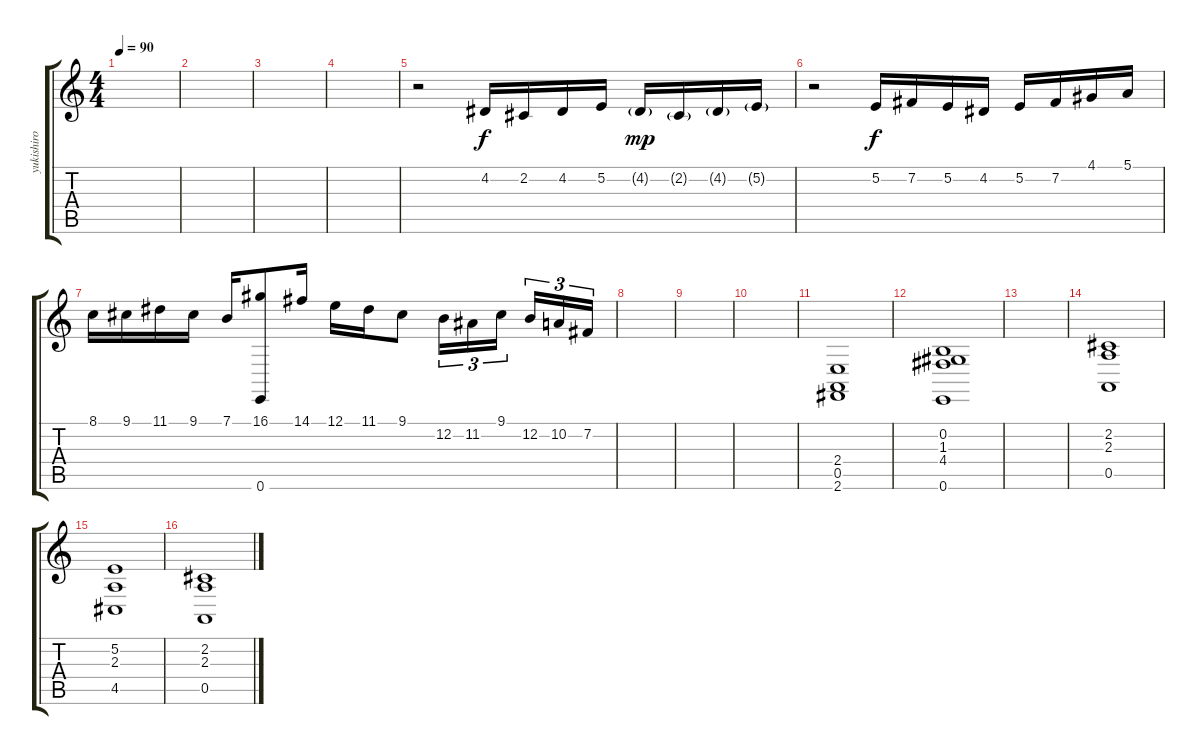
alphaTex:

\track ("yukishiro" "yukishiro") {instrument electricgrandpiano}
\staff {score tabs}
\tuning (E4 B3 G3 D3 A2 E2) {hide}
\ts (4 4)
\tempo 90
\clef g2
\ks c
|
|
|
|
r.2 4.2.16 2.2.16 4.2.16 5.2.16 4.2{g}.16{dy mp} 2.2{g}.16 4.2{g}.16 5.2{g}.16 |
r.2 5.2.16{dy f} 7.2.16 5.2.16 4.2.16 5.2.16 7.2.16 4.1.16 5.1.16 |
8.1.16 9.1.16 11.1.16 9.1.16 7.1.16 (16.1 0.6).8 14.1.16 12.1.16 11.1.16 9.1.8 12.2.16{tu (3 2)} 11.2.16{tu (3 2)} 9.1.16{tu (3 2)} 12.2.16{tu (3 2)} 10.2.16{tu (3 2)} 7.2.16{tu (3 2)} |
|
|
|
(2.4 0.5 2.6).1 |
(0.2 1.3 4.4 0.6).1 |
|
(2.2 2.3 0.5).1 |
(5.2 2.3 4.5).1 |
(2.2 2.3 0.5).1
